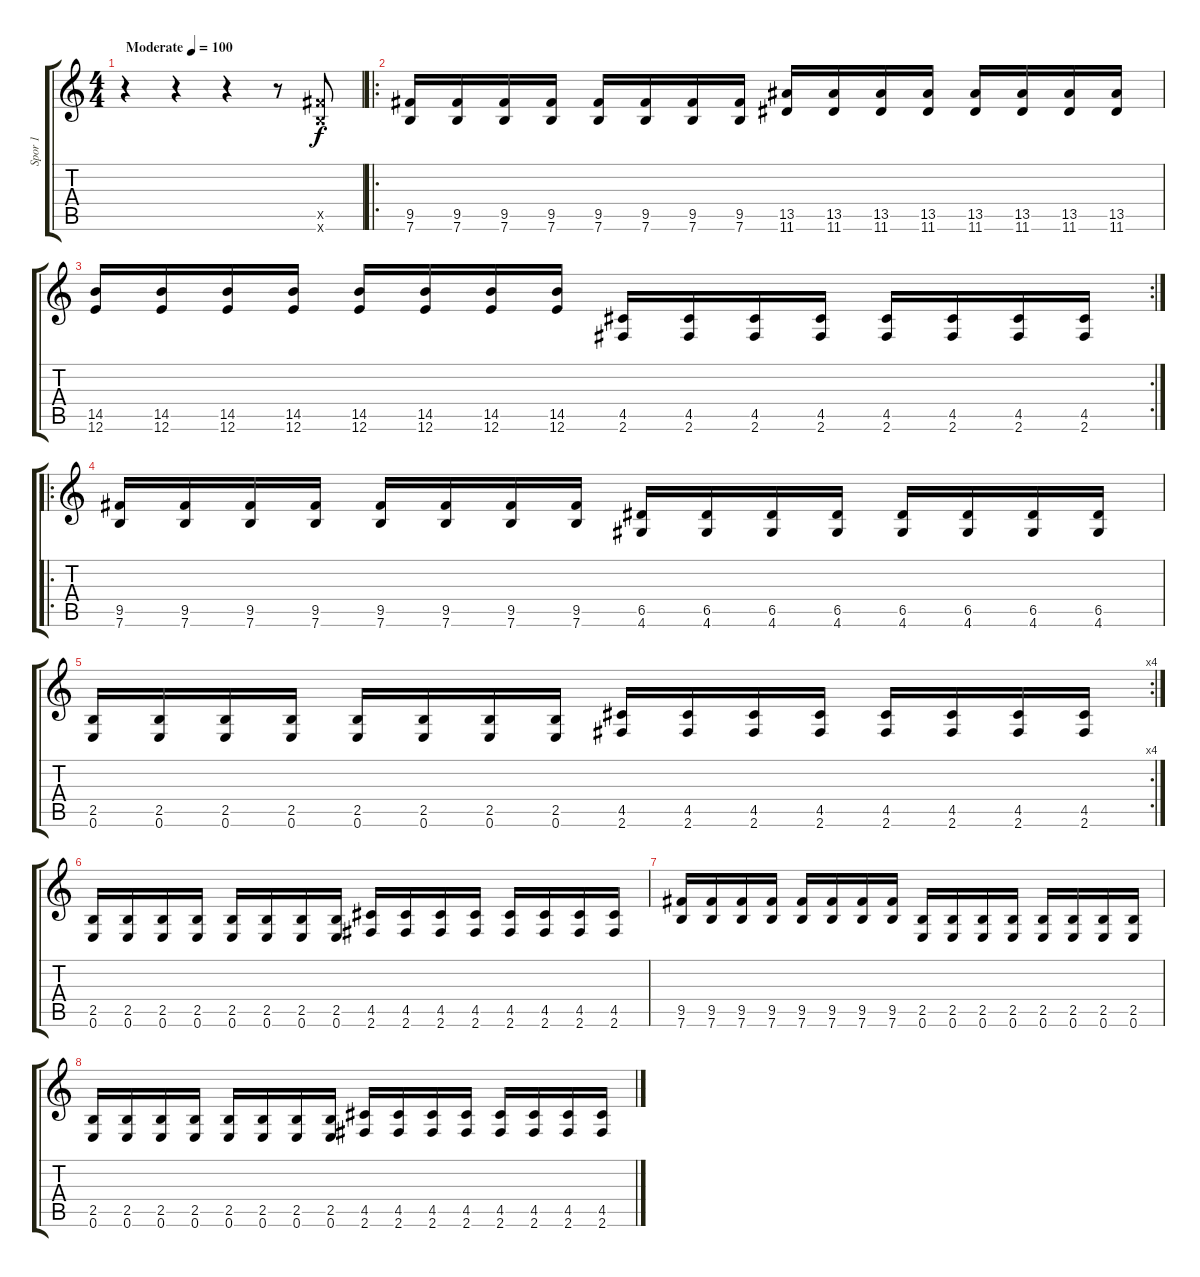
\track ("Spor 1" "Spor 1") {instrument distortionguitar}
\staff {score tabs}
\tuning (E4 B3 G3 D3 A2 E2) {hide}
\ts (4 4)
\tempo (100 "Moderate")
\clef g2
\ks c
r.4{dy f instrument distortionguitar} r.4 r.4 r.8 (9.5{x} 7.6{x}).8 |
\ro
(9.5 7.6).16 (9.5 7.6).16 (9.5 7.6).16 (9.5 7.6).16 (9.5 7.6).16 (9.5 7.6).16 (9.5 7.6).16 (9.5 7.6).16 (13.5 11.6).16 (13.5 11.6).16 (13.5 11.6).16 (13.5 11.6).16 (13.5 11.6).16 (13.5 11.6).16 (13.5 11.6).16 (13.5 11.6).16 |
\rc 2
(14.5 12.6).16 (14.5 12.6).16 (14.5 12.6).16 (14.5 12.6).16 (14.5 12.6).16 (14.5 12.6).16 (14.5 12.6).16 (14.5 12.6).16 (4.5 2.6).16 (4.5 2.6).16 (4.5 2.6).16 (4.5 2.6).16 (4.5 2.6).16 (4.5 2.6).16 (4.5 2.6).16 (4.5 2.6).16 |
\ro
(9.5 7.6).16 (9.5 7.6).16 (9.5 7.6).16 (9.5 7.6).16 (9.5 7.6).16 (9.5 7.6).16 (9.5 7.6).16 (9.5 7.6).16 (6.5 4.6).16 (6.5 4.6).16 (6.5 4.6).16 (6.5 4.6).16 (6.5 4.6).16 (6.5 4.6).16 (6.5 4.6).16 (6.5 4.6).16 |
\rc 4
(2.5 0.6).16 (2.5 0.6).16 (2.5 0.6).16 (2.5 0.6).16 (2.5 0.6).16 (2.5 0.6).16 (2.5 0.6).16 (2.5 0.6).16 (4.5 2.6).16 (4.5 2.6).16 (4.5 2.6).16 (4.5 2.6).16 (4.5 2.6).16 (4.5 2.6).16 (4.5 2.6).16 (4.5 2.6).16 |
(2.5 0.6).16 (2.5 0.6).16 (2.5 0.6).16 (2.5 0.6).16 (2.5 0.6).16 (2.5 0.6).16 (2.5 0.6).16 (2.5 0.6).16 (4.5 2.6).16 (4.5 2.6).16 (4.5 2.6).16 (4.5 2.6).16 (4.5 2.6).16 (4.5 2.6).16 (4.5 2.6).16 (4.5 2.6).16 |
(9.5 7.6).16 (9.5 7.6).16 (9.5 7.6).16 (9.5 7.6).16 (9.5 7.6).16 (9.5 7.6).16 (9.5 7.6).16 (9.5 7.6).16 (2.5 0.6).16 (2.5 0.6).16 (2.5 0.6).16 (2.5 0.6).16 (2.5 0.6).16 (2.5 0.6).16 (2.5 0.6).16 (2.5 0.6).16 |
(2.5 0.6).16 (2.5 0.6).16 (2.5 0.6).16 (2.5 0.6).16 (2.5 0.6).16 (2.5 0.6).16 (2.5 0.6).16 (2.5 0.6).16 (4.5 2.6).16 (4.5 2.6).16 (4.5 2.6).16 (4.5 2.6).16 (4.5 2.6).16 (4.5 2.6).16 (4.5 2.6).16 (4.5 2.6).16
